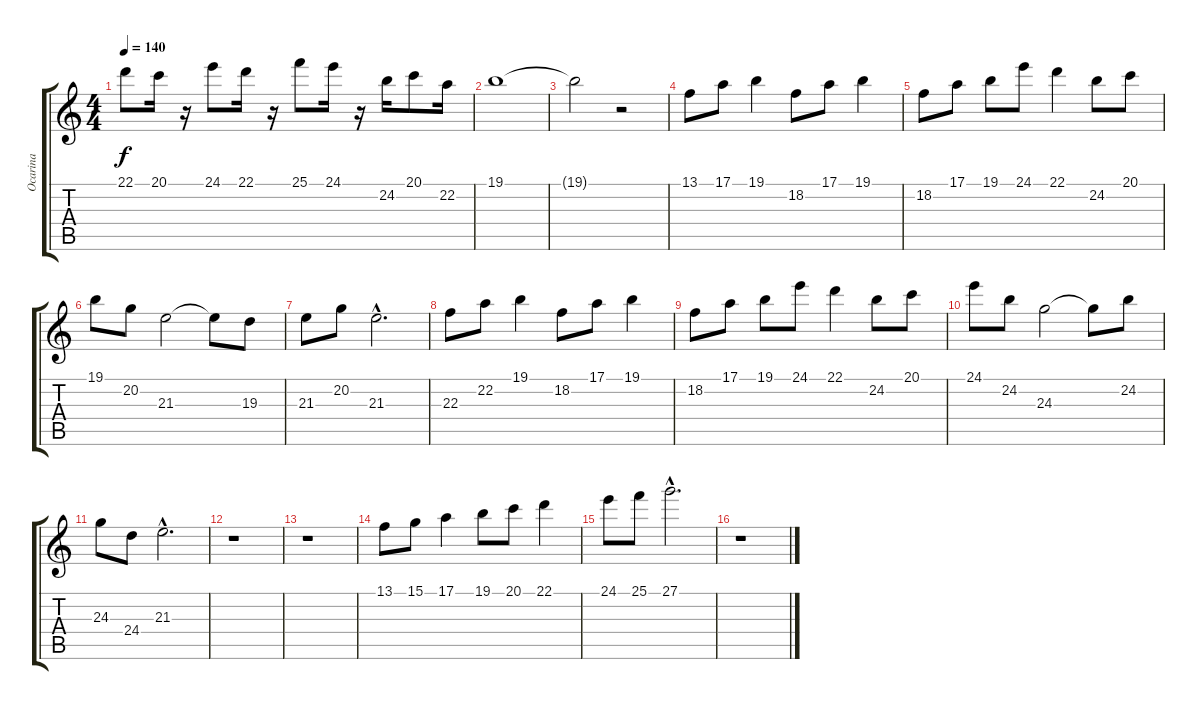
\track ("Ocarina" "Ocarina") {instrument piccolo}
\staff {score tabs}
\tuning (E4 B3 G3 D3 A2 E2) {hide}
\ts (4 4)
\tempo 140
\clef g2
\ks c
22.1.8{dy f} 20.1.16 r.16 24.1.8 22.1.16 r.16 25.1.8 24.1.16 r.16 24.2.16 20.1.8 22.2.16 |
19.1.1 |
19.1{t}.2 r.2 |
13.1.8 17.1.8 19.1.4 18.2.8 17.1.8 19.1.4 |
18.2.8 17.1.8 19.1.8 24.1.8 22.1.4 24.2.8 20.1.8 |
19.1.8 20.2.8 21.3.2 21.3{t}.8 19.3.8 |
21.3.8 20.2.8 21.3{hac}.2{d} |
22.3.8 22.2.8 19.1.4 18.2.8 17.1.8 19.1.4 |
18.2.8 17.1.8 19.1.8 24.1.8 22.1.4 24.2.8 20.1.8 |
24.1.8 24.2.8 24.3.2 24.3{t}.8 24.2.8 |
24.3.8 24.4.8 21.3{hac}.2{d} |
r.1 |
r.1 |
13.1.8 15.1.8 17.1.4 19.1.8 20.1.8 22.1.4 |
24.1.8 25.1.8 27.1{hac}.2{d} |
r.1
